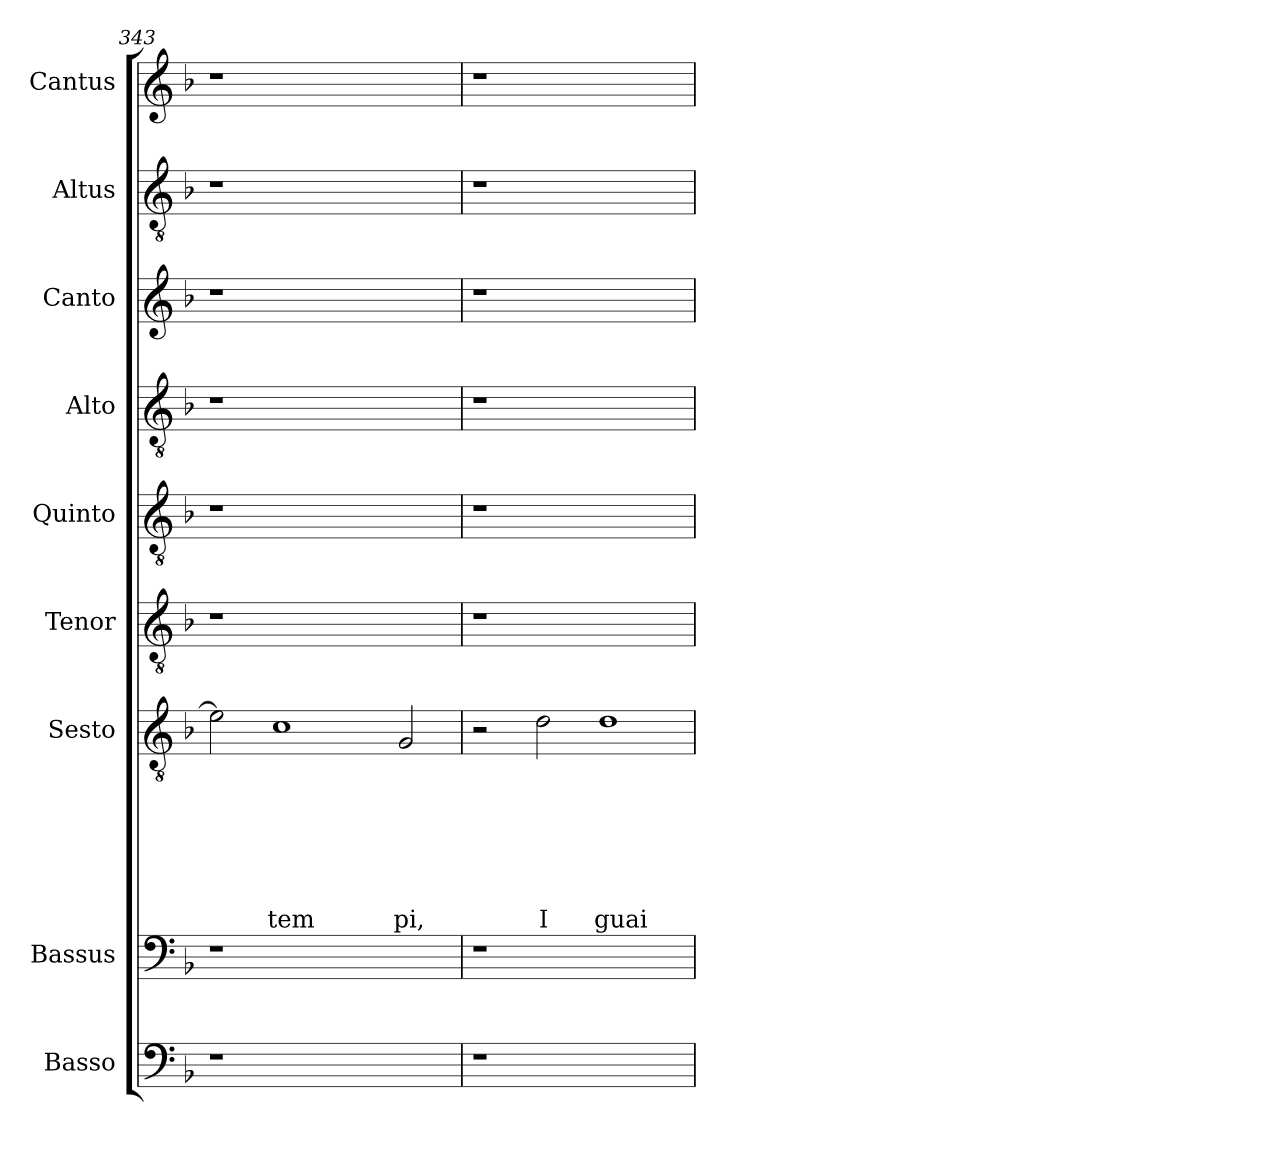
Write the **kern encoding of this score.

**kern	**kern	**kern	**text	**text	**text	**text	**text	**text	**text	**kern	**kern	**kern	**kern	**kern	**kern
*part9	*part8	*part7	*part7	*part7	*part7	*part7	*part7	*part7	*part7	*part6	*part5	*part4	*part3	*part2	*part1
*staff9	*staff8	*staff7	*staff7	*staff7	*staff7	*staff7	*staff7	*staff7	*staff7	*staff6	*staff5	*staff4	*staff3	*staff2	*staff1
*I"Basso	*I"Bassus	*I"Sesto	*	*	*	*	*	*	*	*I"Tenor	*I"Quinto	*I"Alto	*I"Canto	*I"Altus	*I"Cantus
*	*	*I'Sesto	*	*	*	*	*	*	*	*I'Tenor	*I'Quinto	*I'Alto	*I'Canto	*I'Altus	*I'Cantus
*clefF4	*clefF4	*clefGv2	*	*	*	*	*	*	*	*clefGv2	*clefGv2	*clefGv2	*clefG2	*clefGv2	*clefG2
*k[b-]	*k[b-]	*k[b-]	*	*	*	*	*	*	*	*k[b-]	*k[b-]	*k[b-]	*k[b-]	*k[b-]	*k[b-]
*F:	*F:	*F:	*	*	*	*	*	*	*	*F:	*F:	*F:	*F:	*F:	*F:
=343	=343	=343	=343	=343	=343	=343	=343	=343	=343	=343	=343	=343	=343	=343	=343
1r	1r	2e\]	.	.	.	.	.	.	.	1r	1r	1r	1r	1r	1r
!	!	!	!	!	!	!	!	!	!LO:LY:b	!	!	!	!	!	!
.	.	1c	.	.	.	.	.	.	tem	.	.	.	.	.	.
1ryy	1ryy	.	.	.	.	.	.	.	.	1ryy	1ryy	1ryy	1ryy	1ryy	1ryy
!	!	!	!	!	!	!	!	!	!LO:LY:b	!	!	!	!	!	!
.	.	2G/	.	.	.	.	.	.	pi,	.	.	.	.	.	.
=344	=344	=344	=344	=344	=344	=344	=344	=344	=344	=344	=344	=344	=344	=344	=344
1r	1r	2r	.	.	.	.	.	.	.	1r	1r	1r	1r	1r	1r
!	!	!	!	!	!	!	!	!	!LO:LY:b	!	!	!	!	!	!
.	.	2d\	.	.	.	.	.	.	I	.	.	.	.	.	.
!	!	!	!	!	!	!	!	!	!LO:LY:b	!	!	!	!	!	!
1ryy	1ryy	1d	.	.	.	.	.	.	guai	1ryy	1ryy	1ryy	1ryy	1ryy	1ryy
=	=	=	=	=	=	=	=	=	=	=	=	=	=	=	=
*-	*-	*-	*-	*-	*-	*-	*-	*-	*-	*-	*-	*-	*-	*-	*-
